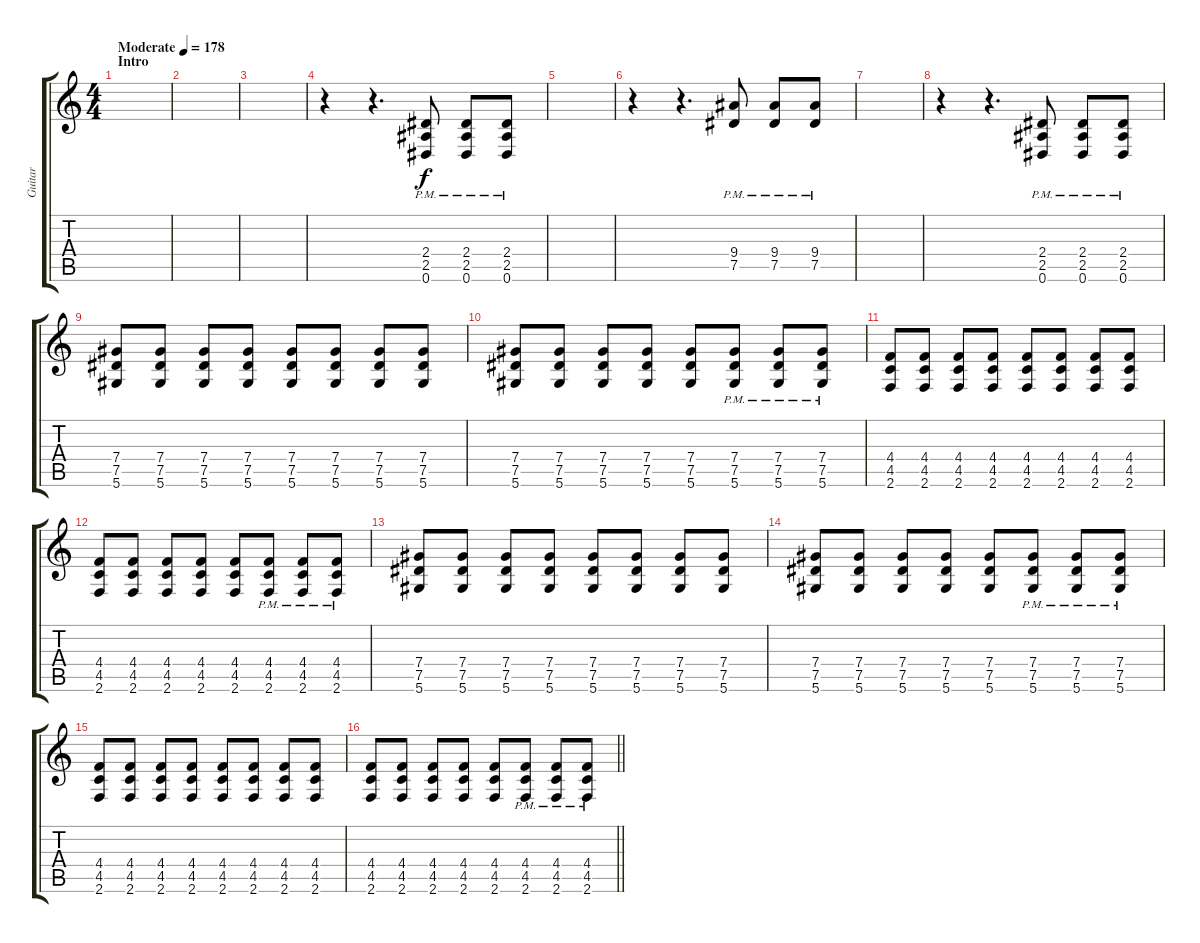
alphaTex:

\track ("Guitar" "Guitar") {instrument distortionguitar}
\staff {score tabs}
\tuning (Eb4 Bb3 Gb3 Db3 Ab2 Eb2) {hide}
\ts (4 4)
\section ("" "Intro")
\tempo (178 "Moderate")
\clef g2
\ks c
|
|
|
r.4 r.4{d} (2.4{pm} 2.5{pm} 0.6{pm}).8 (2.4{pm} 2.5{pm} 0.6{pm}).8 (2.4{pm} 2.5{pm} 0.6{pm}).8 |
|
r.4 r.4{d} (9.4{pm} 7.5{pm}).8 (9.4{pm} 7.5{pm}).8 (9.4{pm} 7.5{pm}).8 |
|
r.4 r.4{d} (2.4{pm} 2.5{pm} 0.6{pm}).8 (2.4{pm} 2.5{pm} 0.6{pm}).8 (2.4{pm} 2.5{pm} 0.6{pm}).8 |
(7.4 7.5 5.6).8 (7.4 7.5 5.6).8 (7.4 7.5 5.6).8 (7.4 7.5 5.6).8 (7.4 7.5 5.6).8 (7.4 7.5 5.6).8 (7.4 7.5 5.6).8 (7.4 7.5 5.6).8 |
(7.4 7.5 5.6).8 (7.4 7.5 5.6).8 (7.4 7.5 5.6).8 (7.4 7.5 5.6).8 (7.4 7.5 5.6).8 (7.4{pm} 7.5{pm} 5.6{pm}).8 (7.4{pm} 7.5{pm} 5.6{pm}).8 (7.4{pm} 7.5{pm} 5.6{pm}).8 |
(4.4 4.5 2.6).8 (4.4 4.5 2.6).8 (4.4 4.5 2.6).8 (4.4 4.5 2.6).8 (4.4 4.5 2.6).8 (4.4 4.5 2.6).8 (4.4 4.5 2.6).8 (4.4 4.5 2.6).8 |
(4.4 4.5 2.6).8 (4.4 4.5 2.6).8 (4.4 4.5 2.6).8 (4.4 4.5 2.6).8 (4.4 4.5 2.6).8 (4.4{pm} 4.5{pm} 2.6{pm}).8 (4.4{pm} 4.5{pm} 2.6{pm}).8 (4.4{pm} 4.5{pm} 2.6{pm}).8 |
(7.4 7.5 5.6).8 (7.4 7.5 5.6).8 (7.4 7.5 5.6).8 (7.4 7.5 5.6).8 (7.4 7.5 5.6).8 (7.4 7.5 5.6).8 (7.4 7.5 5.6).8 (7.4 7.5 5.6).8 |
(7.4 7.5 5.6).8 (7.4 7.5 5.6).8 (7.4 7.5 5.6).8 (7.4 7.5 5.6).8 (7.4 7.5 5.6).8 (7.4{pm} 7.5{pm} 5.6{pm}).8 (7.4{pm} 7.5{pm} 5.6{pm}).8 (7.4{pm} 7.5{pm} 5.6{pm}).8 |
(4.4 4.5 2.6).8 (4.4 4.5 2.6).8 (4.4 4.5 2.6).8 (4.4 4.5 2.6).8 (4.4 4.5 2.6).8 (4.4 4.5 2.6).8 (4.4 4.5 2.6).8 (4.4 4.5 2.6).8 |
\barLineRight lightlight
(4.4 4.5 2.6).8 (4.4 4.5 2.6).8 (4.4 4.5 2.6).8 (4.4 4.5 2.6).8 (4.4 4.5 2.6).8 (4.4{pm} 4.5{pm} 2.6{pm}).8 (4.4{pm} 4.5{pm} 2.6{pm}).8 (4.4{pm} 4.5{pm} 2.6{pm}).8
